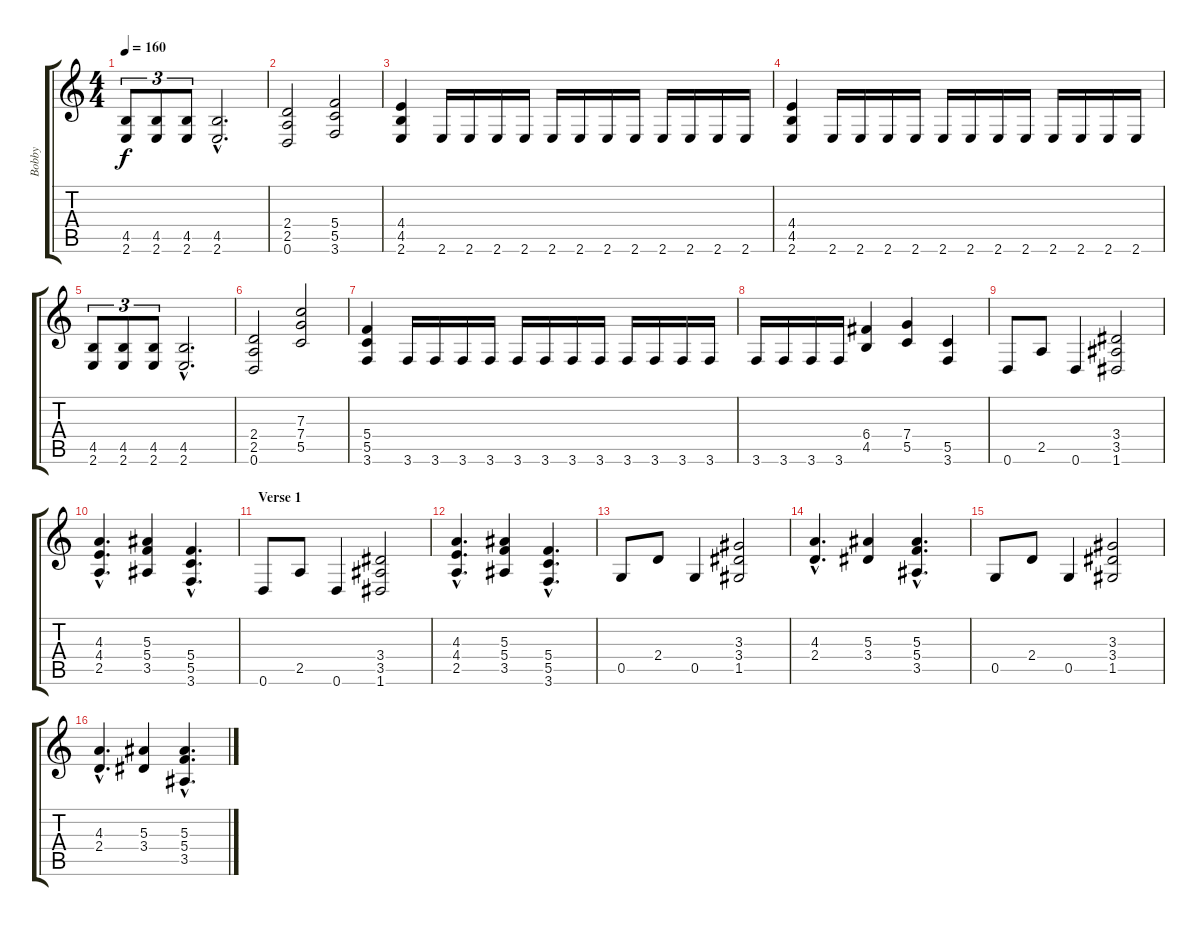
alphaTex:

\track ("Bobby" "Bobby") {instrument distortionguitar}
\staff {score tabs}
\tuning (D4 A3 F3 C3 G2 D2) {hide}
\ts (4 4)
\tempo 160
\clef g2
\ks c
(4.5 2.6).8{tu (3 2) dy f} (4.5 2.6).8{tu (3 2)} (4.5 2.6).8{tu (3 2)} (4.5{hac} 2.6{hac}).2{d} |
(2.4 2.5 0.6).2 (5.4 5.5 3.6).2 |
(4.4 4.5 2.6).4 2.6.16 2.6.16 2.6.16 2.6.16 2.6.16 2.6.16 2.6.16 2.6.16 2.6.16 2.6.16 2.6.16 2.6.16 |
(4.4 4.5 2.6).4 2.6.16 2.6.16 2.6.16 2.6.16 2.6.16 2.6.16 2.6.16 2.6.16 2.6.16 2.6.16 2.6.16 2.6.16 |
(4.5 2.6).8{tu (3 2)} (4.5 2.6).8{tu (3 2)} (4.5 2.6).8{tu (3 2)} (4.5{hac} 2.6{hac}).2{d} |
(2.4 2.5 0.6).2 (7.3 7.4 5.5).2 |
(5.4 5.5 3.6).4 3.6.16 3.6.16 3.6.16 3.6.16 3.6.16 3.6.16 3.6.16 3.6.16 3.6.16 3.6.16 3.6.16 3.6.16 |
3.6.16 3.6.16 3.6.16 3.6.16 (6.4 4.5).4 (7.4 5.5).4 (5.5 3.6).4 |
0.6.8 2.5.8 0.6.4 (3.4 3.5 1.6).2 |
(4.3{hac} 4.4{hac} 2.5{hac}).4{d} (5.3 5.4 3.5).4 (5.4{hac} 5.5{hac} 3.6{hac}).4{d} |
\section ("" "Verse 1")
0.6.8 2.5.8 0.6.4 (3.4 3.5 1.6).2 |
(4.3{hac} 4.4{hac} 2.5{hac}).4{d} (5.3 5.4 3.5).4 (5.4{hac} 5.5{hac} 3.6{hac}).4{d} |
0.5.8 2.4.8 0.5.4 (3.3 3.4 1.5).2 |
(4.3{hac} 2.4{hac}).4{d} (5.3 3.4).4 (5.3{hac} 5.4{hac} 3.5{hac}).4{d} |
0.5.8 2.4.8 0.5.4 (3.3 3.4 1.5).2 |
(4.3{hac} 2.4{hac}).4{d} (5.3 3.4).4 (5.3{hac} 5.4{hac} 3.5{hac}).4{d}
